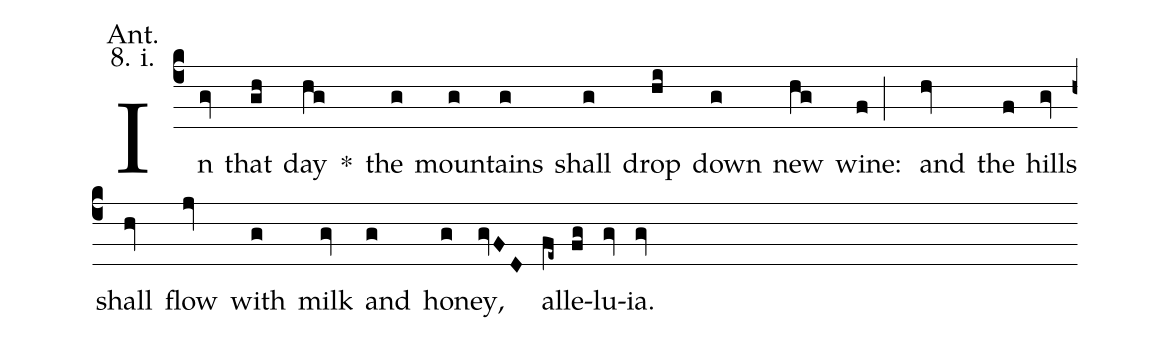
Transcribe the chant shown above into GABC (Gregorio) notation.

annotation: Ant.;
annotation: 8. i.;
%%
(c4) In(gv) that(gh) day(hg) <sp>*</sp>() the(g) moun(g)tains(g) shall(g) drop(hi) down(g) new(hg) wine:(f;) and(hv) the(f) hills(gv) shall(hv) flow(jv) with(g) milk(gv) and(g) ho(g)ney,(gvFD) al(fe~)le(fg)lu(gv)ia.(gv)
